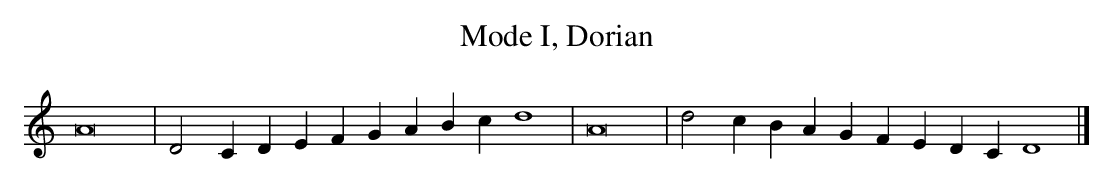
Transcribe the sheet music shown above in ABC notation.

X:1
T:Mode I, Dorian
M:none
L:1/4
K:DDor
A8|D2 C D E F G A B c d4|A8|d2 c B A G F E D C D4|]
